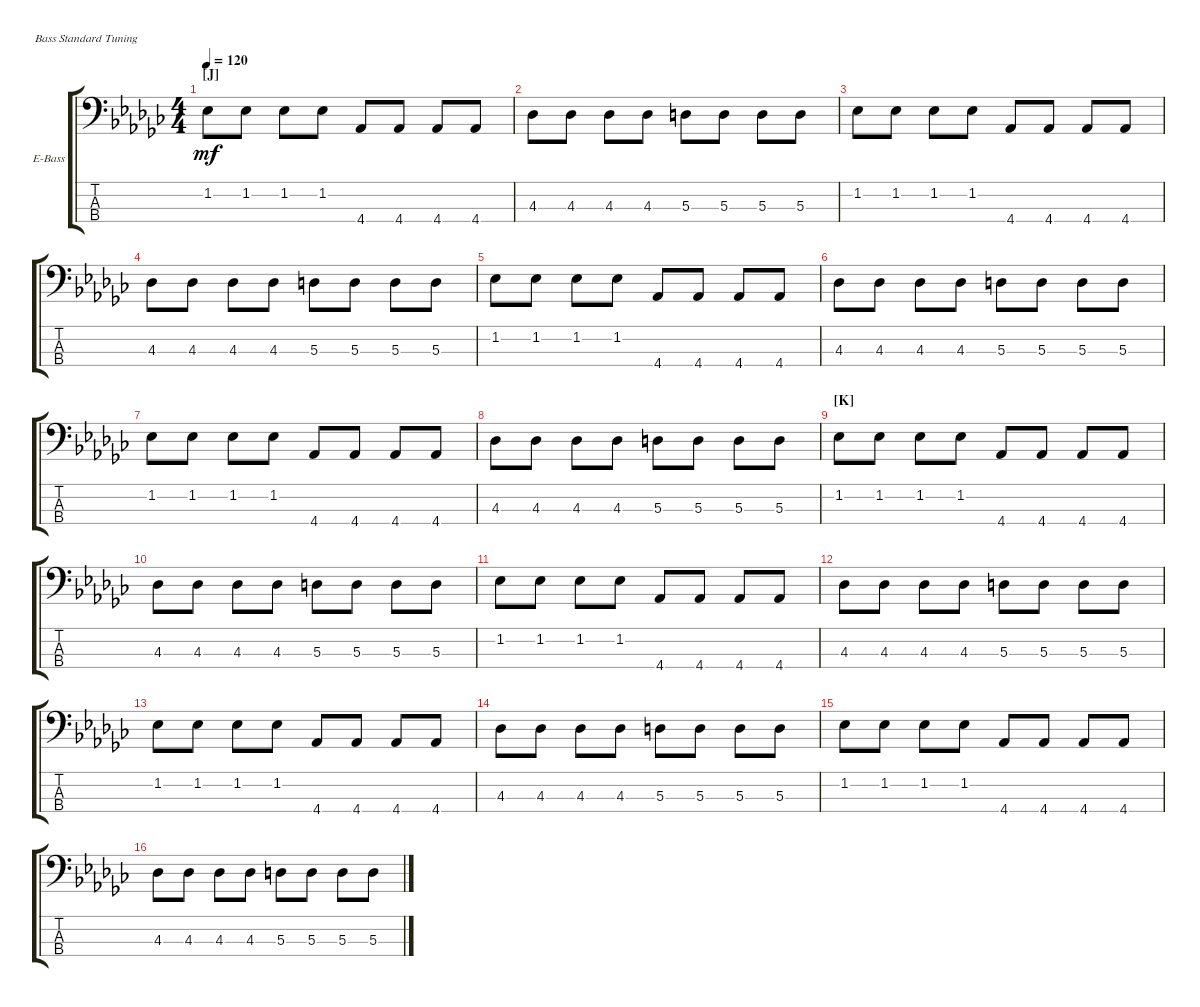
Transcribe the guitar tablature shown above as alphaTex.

\defaultSystemsLayout 4
\bracketExtendMode groupsimilarinstruments
\firstSystemTrackNameOrientation horizontal
\otherSystemsTrackNameOrientation horizontal
\track ("Electric Bass" "E-Bass") {instrument electricbassfinger}
\staff {score tabs}
\tuning (G2 D2 A1 E1)
\ts (4 4)
\section ("J" "")
\tempo 120
\clef f4
\ks ebminor
1.2.8{dy mf} 1.2.8 1.2.8 1.2.8 4.4.8 4.4.8 4.4.8 4.4.8 |
4.3.8 4.3.8 4.3.8 4.3.8 5.3.8 5.3.8 5.3.8 5.3.8 |
1.2.8 1.2.8 1.2.8 1.2.8 4.4.8 4.4.8 4.4.8 4.4.8 |
4.3.8 4.3.8 4.3.8 4.3.8 5.3.8 5.3.8 5.3.8 5.3.8 |
1.2.8 1.2.8 1.2.8 1.2.8 4.4.8 4.4.8 4.4.8 4.4.8 |
4.3.8 4.3.8 4.3.8 4.3.8 5.3.8 5.3.8 5.3.8 5.3.8 |
1.2.8 1.2.8 1.2.8 1.2.8 4.4.8 4.4.8 4.4.8 4.4.8 |
4.3.8 4.3.8 4.3.8 4.3.8 5.3.8 5.3.8 5.3.8 5.3.8 |
\section ("K" "")
1.2.8 1.2.8 1.2.8 1.2.8 4.4.8 4.4.8 4.4.8 4.4.8 |
4.3.8 4.3.8 4.3.8 4.3.8 5.3.8 5.3.8 5.3.8 5.3.8 |
1.2.8 1.2.8 1.2.8 1.2.8 4.4.8 4.4.8 4.4.8 4.4.8 |
4.3.8 4.3.8 4.3.8 4.3.8 5.3.8 5.3.8 5.3.8 5.3.8 |
1.2.8 1.2.8 1.2.8 1.2.8 4.4.8 4.4.8 4.4.8 4.4.8 |
4.3.8 4.3.8 4.3.8 4.3.8 5.3.8 5.3.8 5.3.8 5.3.8 |
1.2.8 1.2.8 1.2.8 1.2.8 4.4.8 4.4.8 4.4.8 4.4.8 |
4.3.8 4.3.8 4.3.8 4.3.8 5.3.8 5.3.8 5.3.8 5.3.8
